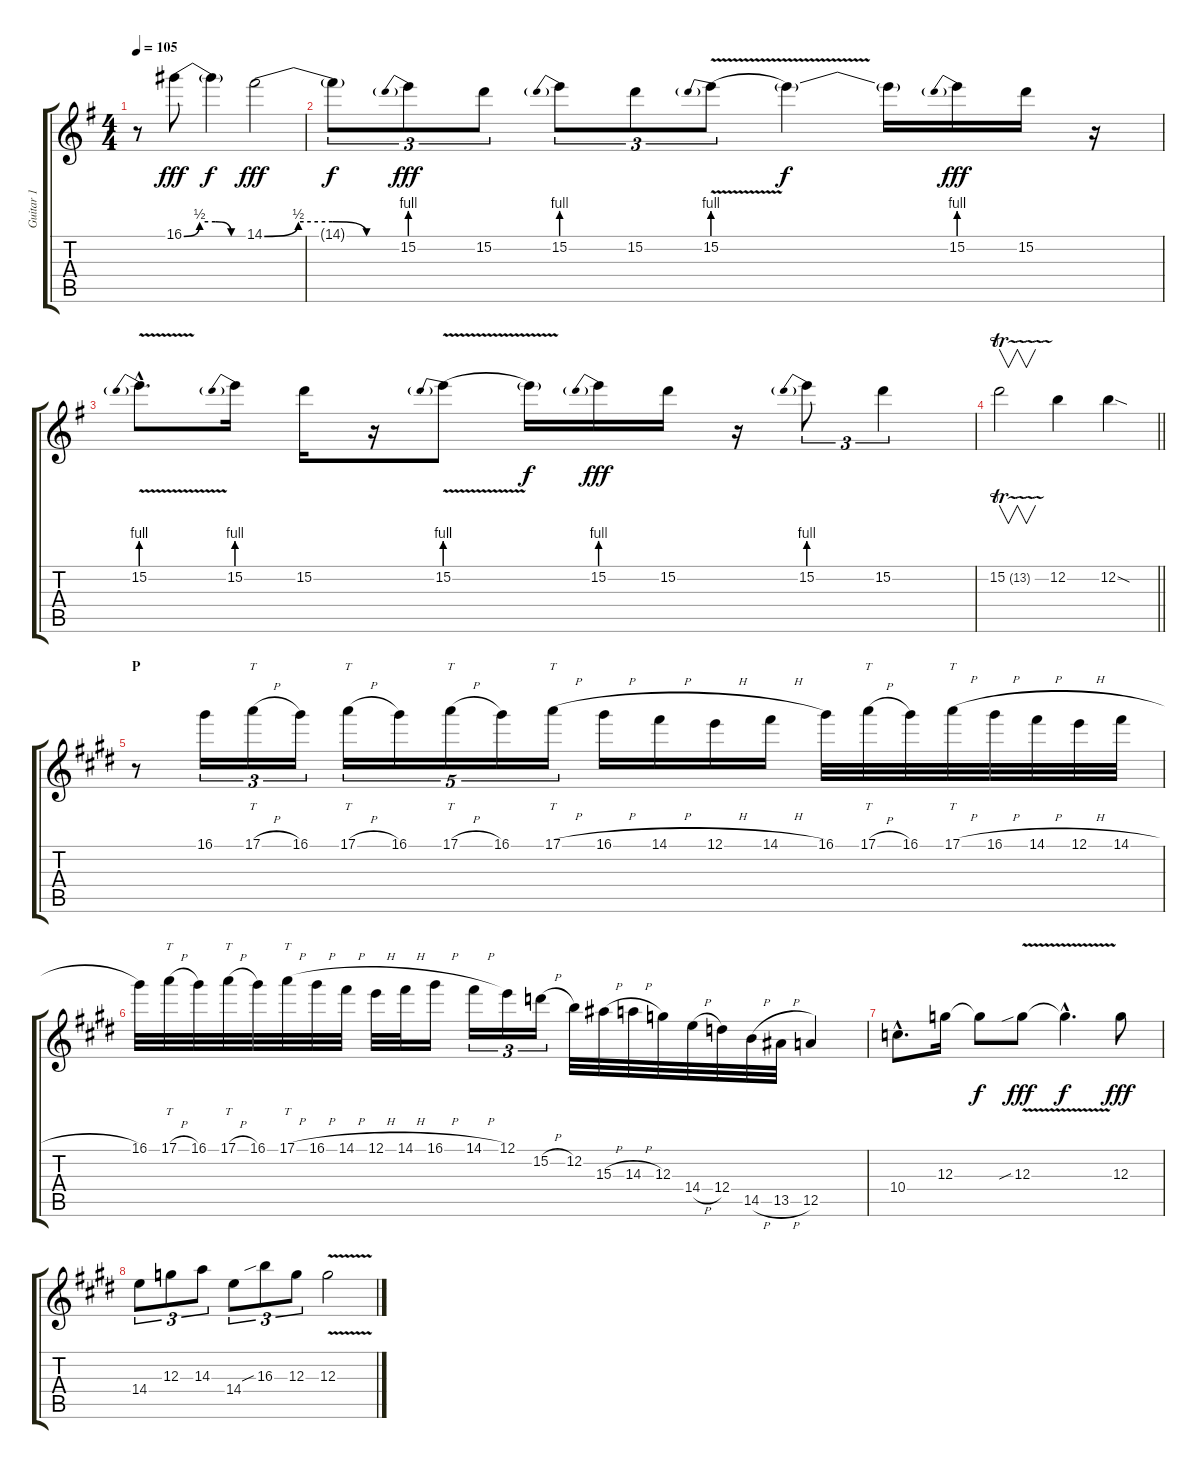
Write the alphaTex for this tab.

\track ("Guitar 1" "Guitar 1") {instrument distortionguitar}
\staff {score tabs}
\tuning (E4 B3 G3 D3 A2 E2) {hide}
\ts (4 4)
\tempo 105
\clef g2
\ks g
r.8{dy fff} 16.1{be (custom 0 0 15 2 30 2 45 0 60 0)}.8 16.1{t}.4{dy f} 14.1{be (custom 0 0 15 2 30 2 45 0 60 0)}.2{dy fff} |
14.1{t}.8{tu (3 2) dy f} 15.2{be (prebend 0 4 60 4)}.8{tu (3 2) dy fff} 15.2.8{tu (3 2)} 15.2{be (prebend 0 4 60 4)}.8{tu (3 2)} 15.2.8{tu (3 2)} 15.2{be (prebend 0 4 60 4) v}.8{tu (3 2)} 15.2{t}.4{dy f} 15.2{t}.16 15.2{be (prebend 0 4 60 4)}.16{dy fff} 15.2.16 r.16 |
15.2{be (prebend 0 4 60 4) v hac}.8{d} 15.2{be (prebend 0 4 60 4)}.16 15.2.16 r.16 15.2{be (prebend 0 4 60 4) v}.8 15.2{t}.16{dy f} 15.2{be (prebend 0 4 60 4)}.16{dy fff} 15.2.16 r.16 15.2{be (prebend 0 4 60 4)}.8{tu (3 2)} 15.2.4{tu (3 2)} |
\barLineRight lightlight
15.2{tr (13 32)}.2{v} 12.2.4 12.2{sod}.4 |
\section ("" "P")
\ks e
r.8 16.1.16{tu (3 2)} 17.1{h}.16{tt tu (3 2)} 16.1.16{tu (3 2)} 17.1{h}.16{tt tu (5 4)} 16.1.16{tu (5 4)} 17.1{h}.16{tt tu (5 4)} 16.1.16{tu (5 4)} 17.1{h}.16{tt tu (5 4)} 16.1{h}.16 14.1{h}.16 12.1{h}.16 14.1{h}.16 16.1.32 17.1{h}.32{tt} 16.1.32 17.1{h}.32{tt} 16.1{h}.32 14.1{h}.32 12.1{h}.32 14.1{h}.32 |
16.1.32 17.1{h}.32{tt} 16.1.32 17.1{h}.32{tt} 16.1.32 17.1{h}.32{tt} 16.1{h}.32 14.1{h}.32 12.1{h}.32 14.1{h}.32 16.1{h}.16 14.1{h}.16{tu (3 2)} 12.1.16{tu (3 2)} 15.2{h}.16{tu (3 2)} 12.2.32 15.3{h}.32 14.3{h}.32 12.3.32 14.4{h}.32 12.4.32 14.5{h}.32 13.5{h}.32 12.5.4 |
10.4{hac}.8{d} 12.3.16 12.3{t}.8{dy f} 12.3{v sib}.8{dy fff} 12.3{hac t}.4{d dy f} 12.3.8{dy fff} |
14.4.8{tu (3 2)} 12.3.8{tu (3 2)} 14.3.8{tu (3 2)} 14.4.8{tu (3 2)} 16.3{sib}.8{tu (3 2)} 12.3.8{tu (3 2)} 12.3{v}.2
